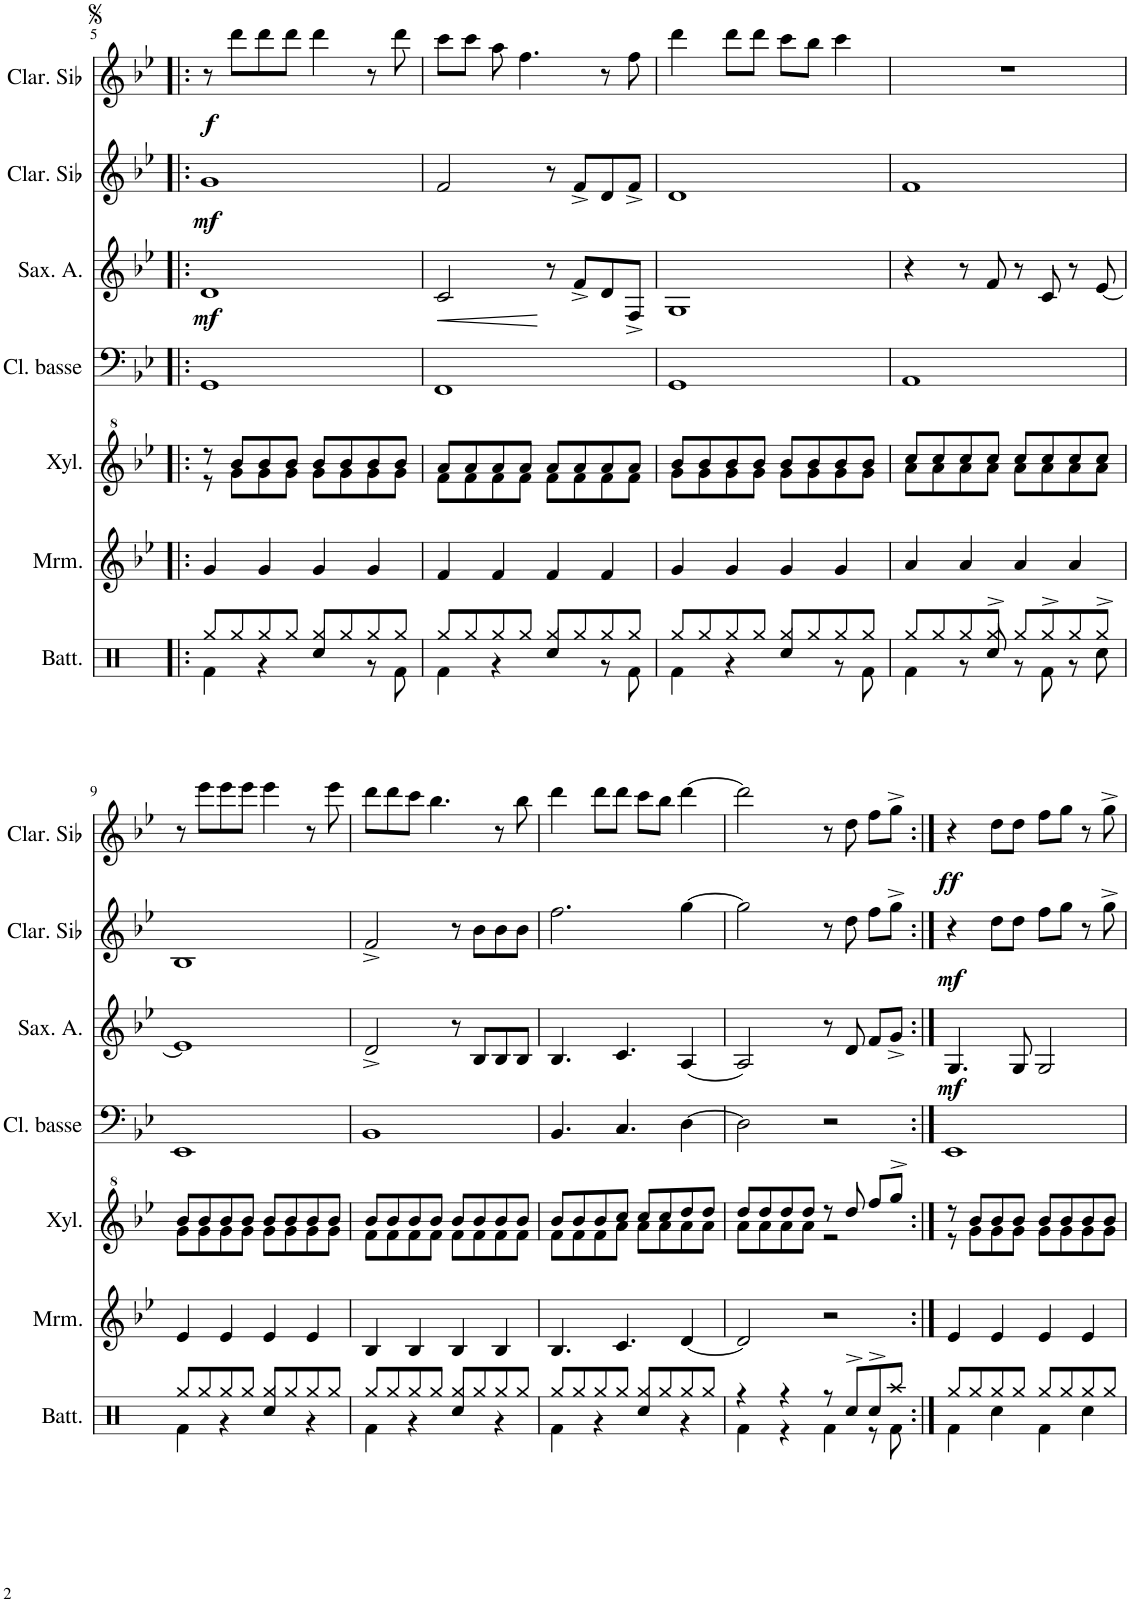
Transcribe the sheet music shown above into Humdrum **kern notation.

**kern	**kern	**kern	**kern	**kern	**dynam	**kern	**dynam	**kern	**dynam
*part7	*part6	*part5	*part4	*part3	*part3	*part2	*part2	*part1	*part1
*staff7	*staff6	*staff5	*staff4	*staff3	*staff3	*staff2	*staff2	*staff1	*staff1
*I"Batterie	*I"Marimba	*I"Xylophone	*I"Clarinette Basse	*I"Saxophone Alto	*	*I"Clarinette en Sib	*	*I"Clarinette en Sib	*
*I'Batt.	*I'Mrm.	*I'Xyl.	*I'Cl. basse	*I'Sax. A.	*	*I'Clar. Sib	*	*I'Clar. Sib	*
!!LO:PB:g=z
*clefX	*clefG2	*clefG^2	*clefF4	*clefG2	*	*clefG2	*	*clefG2	*
*	*	*	*ITrd8c14	*ITrd5c9	*	*ITrd1c2	*	*ITrd1c2	*
*k[]	*k[b-e-]	*k[b-e-]	*k[b-e-]	*k[b-e-]	*	*k[b-e-]	*	*k[b-e-]	*
*M4/4	*M4/4	*M4/4	*M4/4	*M4/4	*	*M4/4	*	*M4/4	*
=5!|:	=5!|:	=5!|:	=5!|:	=5!|:	=5!|:	=5!|:	=5!|:	=5!|:	=5!|:
*^	*	*^	*	*	*	*	*	*	*
!	!	!	!	!	!	!	!LO:DY:b	!	!LO:DY:b	!	!LO:DY:b
8Rgg/L	4Rf\	4g/	8r	8r	1GG	1d	mf	1g	mf	8r	f
8Rgg/	.	.	8bb-/L	8gg\L	.	.	.	.	.	8ddd\L	.
8Rgg/	4r	4g/	8bb-/	8gg\	.	.	.	.	.	8ddd\	.
8Rgg/J	.	.	8bb-/J	8gg\J	.	.	.	.	.	8ddd\J	.
8Rgg/L	4Rcc/	4g/	8bb-/L	8gg\L	.	.	.	.	.	4ddd\	.
8Rgg/	.	.	8bb-/	8gg\	.	.	.	.	.	.	.
8Rgg/	8r	4g/	8bb-/	8gg\	.	.	.	.	.	8r	.
8Rgg/J	8Rf\	.	8bb-/J	8gg\J	.	.	.	.	.	8ddd\	.
=6	=6	=6	=6	=6	=6	=6	=6	=6	=6	=6	=6
!	!	!	!	!	!	!	!LO:HP:b	!	!	!	!
8Rgg/L	4Rf\	4f/	8aa/L	8ff\L	1FF	2c/	<	2f/	.	8ccc\L	.
8Rgg/	.	.	8aa/	8ff\	.	.	.	.	.	8ccc\J	.
8Rgg/	4r	4f/	8aa/	8ff\	.	.	.	.	.	8aa\	.
8Rgg/J	.	.	8aa/J	8ff\J	.	.	.	.	.	4.ff\	.
8Rgg/L	4Rcc/	4f/	8aa/L	8ff\L	.	8r	[	8r	.	.	.
8Rgg/	.	.	8aa/	8ff\	.	8f^/L	.	8f^/L	.	.	.
8Rgg/	8r	4f/	8aa/	8ff\	.	8d/	.	8d/	.	8r	.
8Rgg/J	8Rf\	.	8aa/J	8ff\J	.	8F^/J	.	8f^/J	.	8ff\	.
=7	=7	=7	=7	=7	=7	=7	=7	=7	=7	=7	=7
8Rgg/L	4Rf\	4g/	8bb-/L	8gg\L	1GG	1G	.	1d	.	4ddd\	.
8Rgg/	.	.	8bb-/	8gg\	.	.	.	.	.	.	.
8Rgg/	4r	4g/	8bb-/	8gg\	.	.	.	.	.	8ddd\L	.
8Rgg/J	.	.	8bb-/J	8gg\J	.	.	.	.	.	8ddd\J	.
8Rgg/L	4Rcc/	4g/	8bb-/L	8gg\L	.	.	.	.	.	8ccc\L	.
8Rgg/	.	.	8bb-/	8gg\	.	.	.	.	.	8bb-\J	.
8Rgg/	8r	4g/	8bb-/	8gg\	.	.	.	.	.	4ccc\	.
8Rgg/J	8Rf\	.	8bb-/J	8gg\J	.	.	.	.	.	.	.
=8	=8	=8	=8	=8	=8	=8	=8	=8	=8	=8	=8
8Rgg/L	4Rf\	4a/	8ccc/L	8aa\L	1AA	4r	.	1f	.	1r	.
8Rgg/	.	.	8ccc/	8aa\	.	.	.	.	.	.	.
8Rgg/	8r	4a/	8ccc/	8aa\	.	8r	.	.	.	.	.
8Rgg^/J	8Rcc/	.	8ccc/J	8aa\J	.	8f/	.	.	.	.	.
8Rgg/L	8r	4a/	8ccc/L	8aa\L	.	8r	.	.	.	.	.
8Rgg^/	8Rf\	.	8ccc/	8aa\	.	8c/	.	.	.	.	.
8Rgg/	8r	4a/	8ccc/	8aa\	.	8r	.	.	.	.	.
8Rgg^/J	8Rcc\	.	8ccc/J	8aa\J	.	[8e-/	.	.	.	.	.
!!LO:LB:g=z
=9	=9	=9	=9	=9	=9	=9	=9	=9	=9	=9	=9
8Rgg/L	4Rf\	4e-/	8bb-/L	8gg\L	1EE-	1e-]	.	1B-	.	8r	.
8Rgg/	.	.	8bb-/	8gg\	.	.	.	.	.	8eee-\L	.
8Rgg/	4r	4e-/	8bb-/	8gg\	.	.	.	.	.	8eee-\	.
8Rgg/J	.	.	8bb-/J	8gg\J	.	.	.	.	.	8eee-\J	.
8Rgg/L	4Rcc/	4e-/	8bb-/L	8gg\L	.	.	.	.	.	4eee-\	.
8Rgg/	.	.	8bb-/	8gg\	.	.	.	.	.	.	.
8Rgg/	4r	4e-/	8bb-/	8gg\	.	.	.	.	.	8r	.
8Rgg/J	.	.	8bb-/J	8gg\J	.	.	.	.	.	8eee-\	.
=10	=10	=10	=10	=10	=10	=10	=10	=10	=10	=10	=10
8Rgg/L	4Rf\	4B-/	8bb-/L	8ff\L	1BB-	2d^/	.	2f^/	.	8ddd\L	.
8Rgg/	.	.	8bb-/	8ff\	.	.	.	.	.	8ddd\	.
8Rgg/	4r	4B-/	8bb-/	8ff\	.	.	.	.	.	8ccc\J	.
8Rgg/J	.	.	8bb-/J	8ff\J	.	.	.	.	.	4.bb-\	.
8Rgg/L	4Rcc/	4B-/	8bb-/L	8ff\L	.	8r	.	8r	.	.	.
8Rgg/	.	.	8bb-/	8ff\	.	8B-/L	.	8b-\L	.	.	.
8Rgg/	4r	4B-/	8bb-/	8ff\	.	8B-/	.	8b-\	.	8r	.
8Rgg/J	.	.	8bb-/J	8ff\J	.	8B-/J	.	8b-\J	.	8bb-\	.
=11	=11	=11	=11	=11	=11	=11	=11	=11	=11	=11	=11
8Rgg/L	4Rf\	4.B-/	8bb-/L	8ff\L	4.BB-/	4.B-/	.	2.ff\	.	4ddd\	.
8Rgg/	.	.	8bb-/	8ff\	.	.	.	.	.	.	.
8Rgg/	4r	.	8bb-/	8ff\	.	.	.	.	.	8ddd\L	.
8Rgg/J	.	4.c/	8ccc/J	8aa\J	4.C/	4.c/	.	.	.	8ddd\J	.
8Rgg/L	4Rcc/	.	8ccc/L	8aa\L	.	.	.	.	.	8ccc\L	.
8Rgg/	.	.	8ccc/	8aa\	.	.	.	.	.	8bb-\J	.
8Rgg/	4r	[4d/	8ddd/	8aa\	[4D\	[4A/	.	[4gg\	.	[4ddd\	.
8Rgg/J	.	.	8ddd/J	8aa\J	.	.	.	.	.	.	.
=12	=12	=12	=12	=12	=12	=12	=12	=12	=12	=12	=12
4r	4Rf\	2d/]	8ddd/L	8aa\L	2D\]	2A/]	.	2gg\]	.	2ddd\]	.
.	.	.	8ddd/	8aa\	.	.	.	.	.	.	.
4r	4r	.	8ddd/	8aa\	.	.	.	.	.	.	.
.	.	.	8ddd/J	8aa\J	.	.	.	.	.	.	.
8r	4Rf\	2r	8r	2r	2r	8r	.	8r	.	8r	.
8Rcc^/L	.	.	8ddd/	.	.	8d/	.	8dd\	.	8dd\	.
8Rcc^/	8r	.	8fff/L	.	.	8f/L	.	8ff\L	.	8ff\L	.
8Raa/J	8Rf\	.	8ggg^/J	.	.	8g^/J	.	8gg^\J	.	8gg^\J	.
=13:|!	=13:|!	=13:|!	=13:|!	=13:|!	=13:|!	=13:|!	=13:|!	=13:|!	=13:|!	=13:|!	=13:|!
!	!	!	!	!	!	!	!LO:DY:b	!	!LO:DY:b	!	!LO:DY:b
8Rgg/L	4Rf\	4e-/	8r	8r	1EE-	4.G/	mf	4r	mf	4r	ff
8Rgg/	.	.	8bb-/L	8gg\L	.	.	.	.	.	.	.
8Rgg/	4Rcc\	4e-/	8bb-/	8gg\	.	.	.	8dd\L	.	8dd\L	.
8Rgg/J	.	.	8bb-/J	8gg\J	.	8G/	.	8dd\J	.	8dd\J	.
8Rgg/L	4Rf\	4e-/	8bb-/L	8gg\L	.	2G/	.	8ff\L	.	8ff\L	.
8Rgg/	.	.	8bb-/	8gg\	.	.	.	8gg\J	.	8gg\J	.
8Rgg/	4Rcc\	4e-/	8bb-/	8gg\	.	.	.	8r	.	8r	.
8Rgg/J	.	.	8bb-/J	8gg\J	.	.	.	8gg^\	.	8gg^\	.
*v	*v	*	*v	*v	*	*	*	*	*	*	*
=	=	=	=	=	=	=	=	=	=
*-	*-	*-	*-	*-	*-	*-	*-	*-	*-
